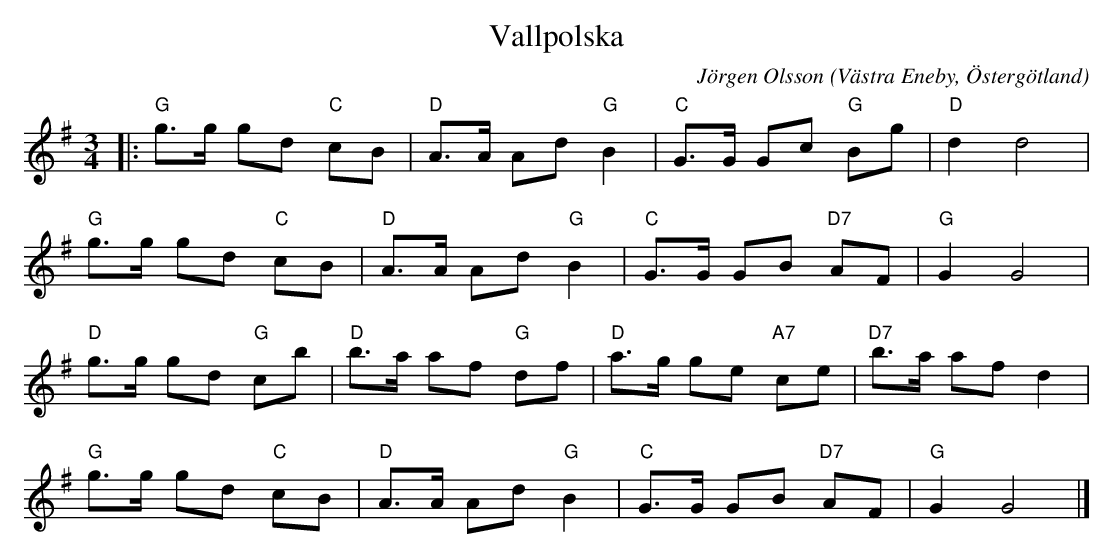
X:1
T:Vallpolska
C:Jörgen Olsson
O:Västra Eneby, Östergötland
M:3/4
L:1/8
K:G
V:1
|:"G"g>g gd "C" cB| "D"A>A Ad "G"B2|"C"G>G Gc "G" Bg|"D"d2 d4|
"G"g>g gd "C" cB| "D"A>A Ad "G"B2|"C"G>G GB "D7" AF|"G"G2 G4|
"D"g>g gd "G" cb| "D"b>a af "G"df|"D"a>g ge "A7" ce|"D7"b>a af d2|
"G"g>g gd "C" cB| "D"A>A Ad "G"B2|"C"G>G GB "D7" AF|"G"G2 G4|]
V:2
